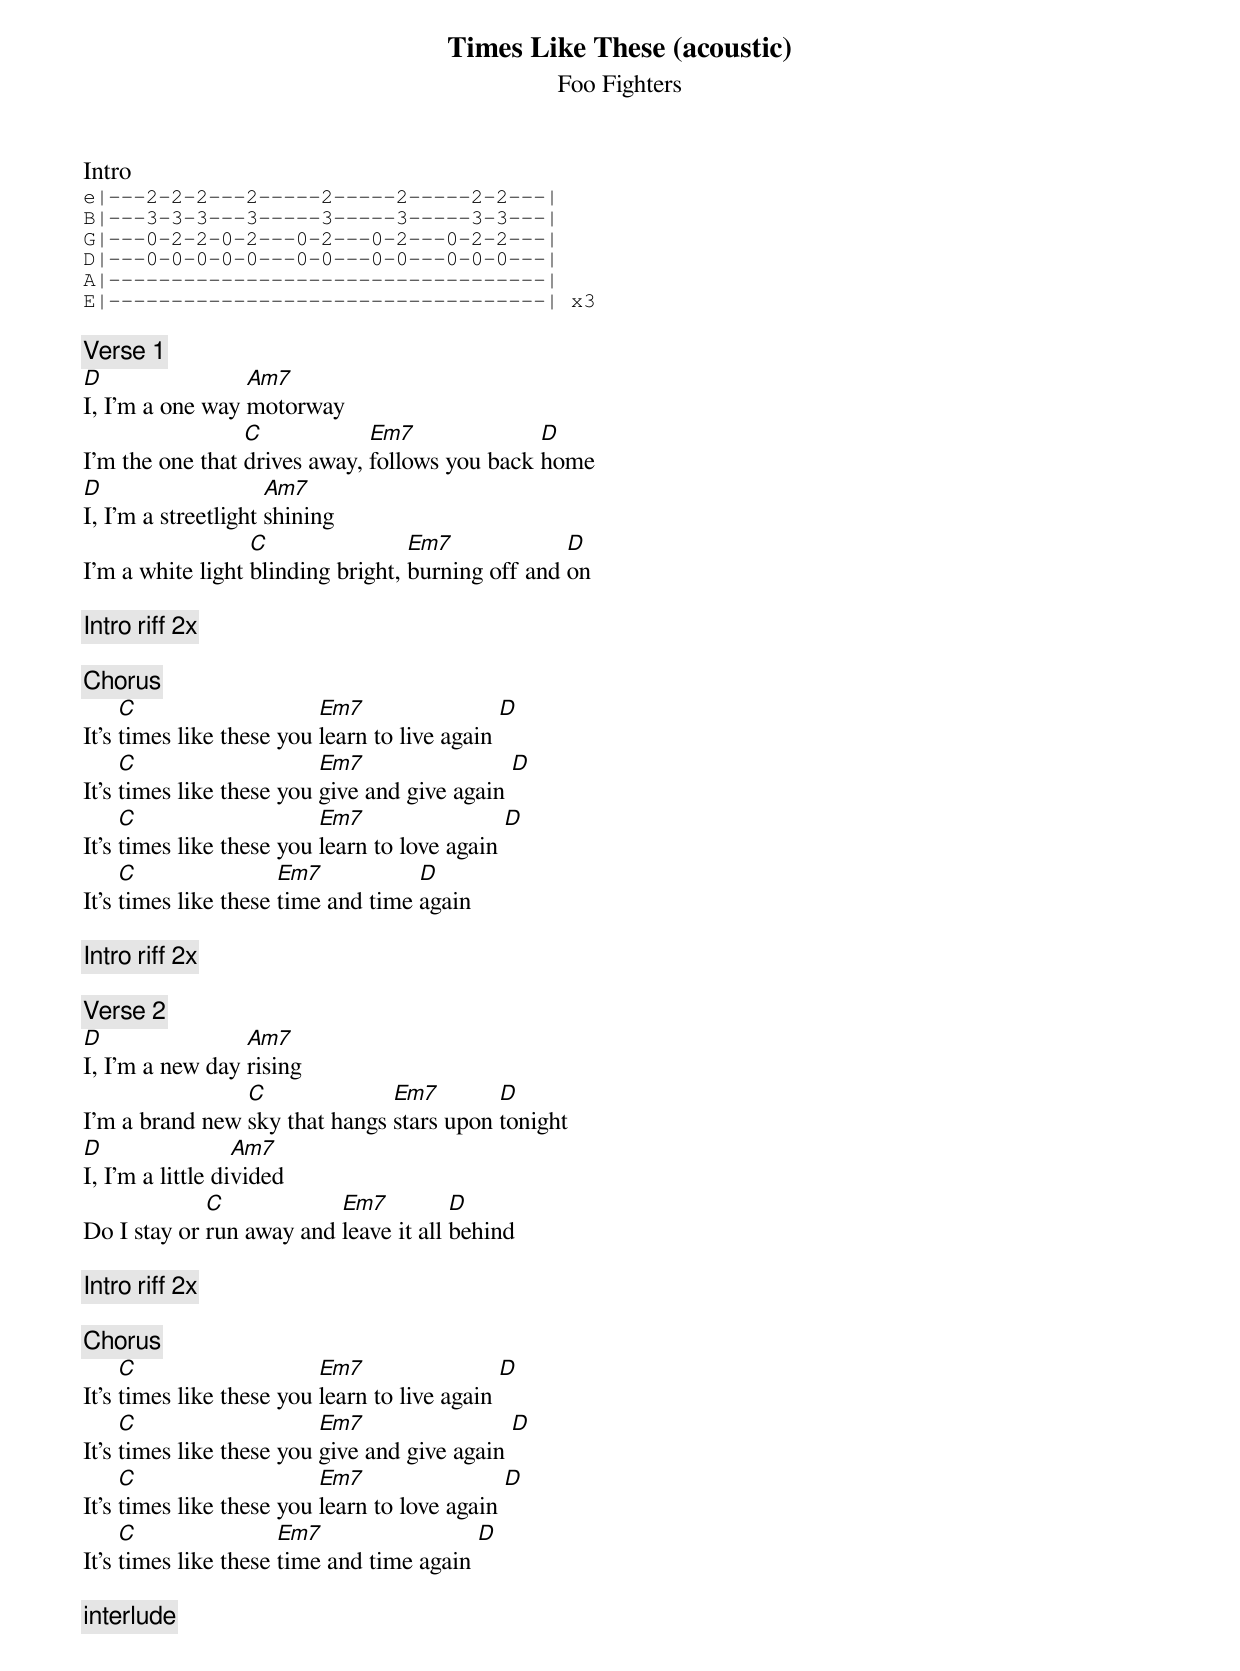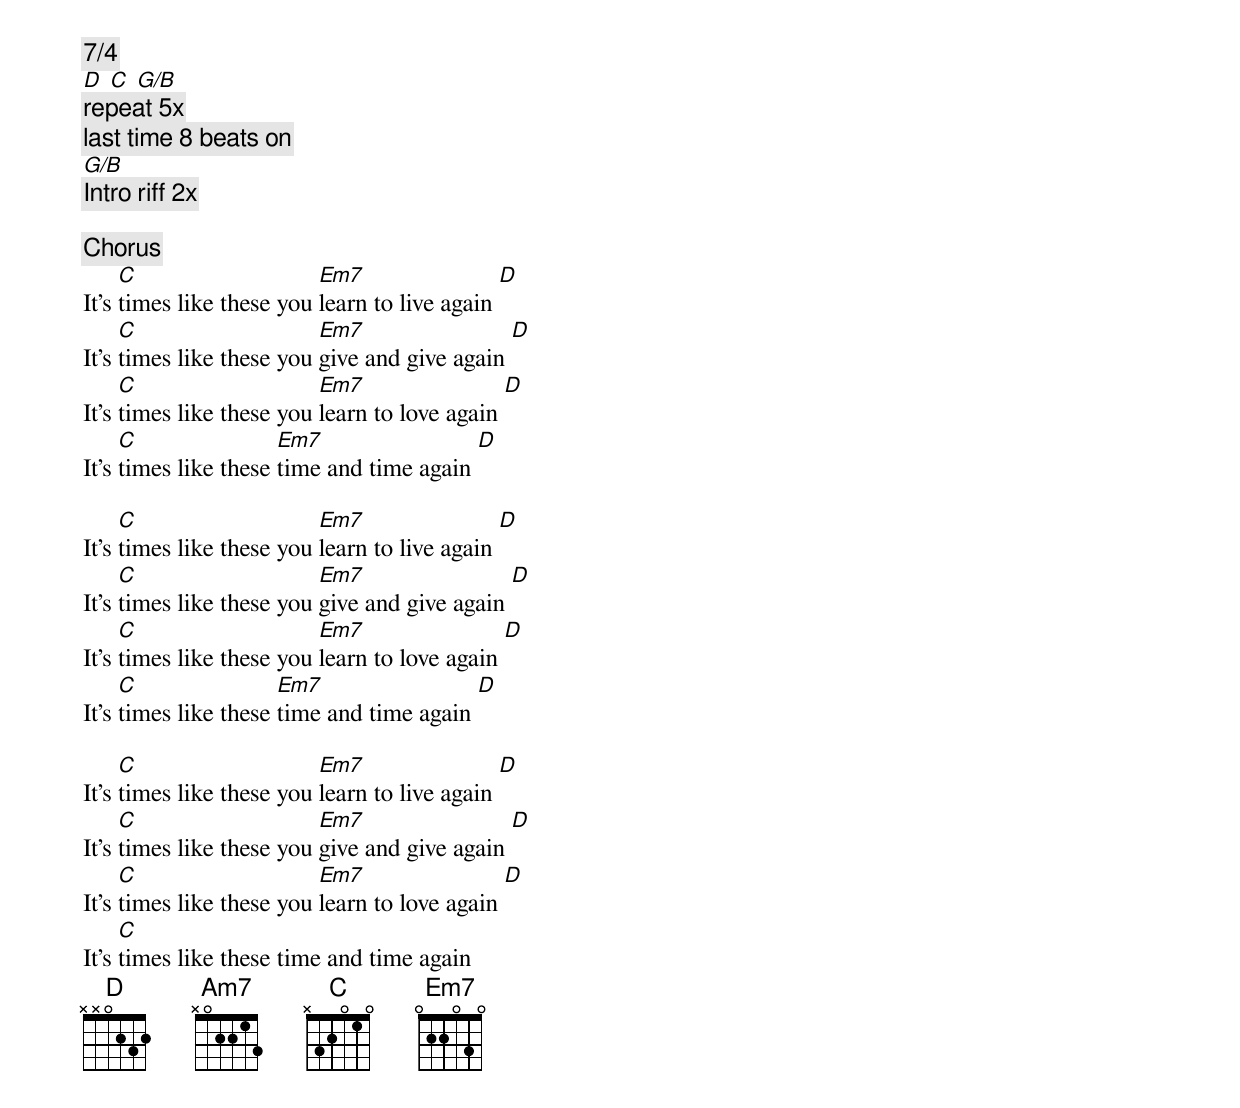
{title: Times Like These (acoustic)}
{subtitle: Foo Fighters}

Intro
{sot}
e|---2-2-2---2-----2-----2-----2-2---|
B|---3-3-3---3-----3-----3-----3-3---|
G|---0-2-2-0-2---0-2---0-2---0-2-2---|
D|---0-0-0-0-0---0-0---0-0---0-0-0---|
A|-----------------------------------|
E|-----------------------------------| x3
{eot}

{c:Verse 1}
[D]I, I'm a one way [Am7]motorway
I'm the one that [C]drives away, [Em7]follows you back [D]home
[D]I, I'm a streetlight [Am7]shining
I'm a white light [C]blinding bright, [Em7]burning off and [D]on

{c:Intro riff 2x}

{c:Chorus}
It's [C]times like these you [Em7]learn to live again [D]
It's [C]times like these you [Em7]give and give again [D]
It's [C]times like these you [Em7]learn to love again [D]
It's [C]times like these [Em7]time and time [D]again

{c:Intro riff 2x}

{c:Verse 2}
[D]I, I'm a new day [Am7]rising
I'm a brand new [C]sky that hangs [Em7]stars upon [D]tonight
[D]I, I'm a little di[Am7]vided
Do I stay or [C]run away and [Em7]leave it all [D]behind

{c:Intro riff 2x}

{c:Chorus}
It's [C]times like these you [Em7]learn to live again [D]
It's [C]times like these you [Em7]give and give again [D]
It's [C]times like these you [Em7]learn to love again [D]
It's [C]times like these [Em7]time and time again [D]

{c:interlude}
{c:7/4}
[D] [C] [G/B]
{c:repeat 5x}
{c:last time 8 beats on}
[G/B]
{c:Intro riff 2x}

{c:Chorus}
It's [C]times like these you [Em7]learn to live again [D]
It's [C]times like these you [Em7]give and give again [D]
It's [C]times like these you [Em7]learn to love again [D]
It's [C]times like these [Em7]time and time again [D]

It's [C]times like these you [Em7]learn to live again [D]
It's [C]times like these you [Em7]give and give again [D]
It's [C]times like these you [Em7]learn to love again [D]
It's [C]times like these [Em7]time and time again [D]

It's [C]times like these you [Em7]learn to live again [D]
It's [C]times like these you [Em7]give and give again [D]
It's [C]times like these you [Em7]learn to love again [D]
It's [C]times like these time and time again
